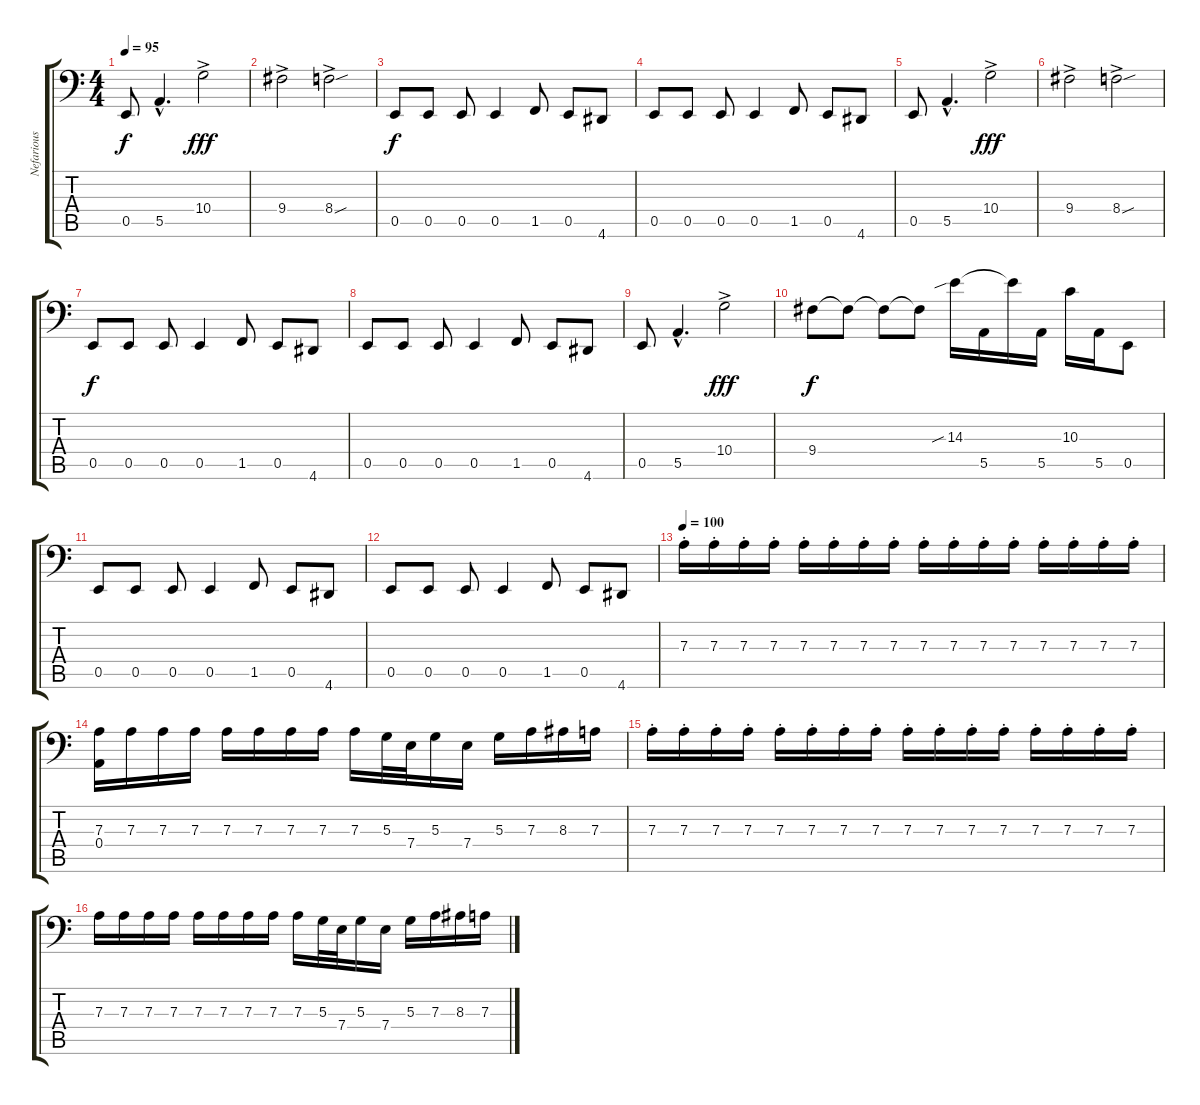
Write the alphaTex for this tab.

\track ("Nefarious" "Nefarious") {instrument electricbasspick}
\staff {score tabs}
\tuning (C3 G2 D2 A1 E1 B0) {hide}
\ts (4 4)
\tempo 95
\clef f4
\ks c
0.5.8{dy f} 5.5{hac}.4{d} 10.4{ac}.2{dy fff} |
9.4{ac}.2 8.4{sou ac}.2 |
0.5.8{dy f} 0.5.8 0.5.8 0.5.4 1.5.8 0.5.8 4.6.8 |
0.5.8 0.5.8 0.5.8 0.5.4 1.5.8 0.5.8 4.6.8 |
0.5.8 5.5{hac}.4{d} 10.4{ac}.2{dy fff} |
9.4{ac}.2 8.4{sou ac}.2 |
0.5.8{dy f} 0.5.8 0.5.8 0.5.4 1.5.8 0.5.8 4.6.8 |
0.5.8 0.5.8 0.5.8 0.5.4 1.5.8 0.5.8 4.6.8 |
0.5.8 5.5{hac}.4{d} 10.4{ac}.2{dy fff} |
9.4.8{dy f} 9.4{t}.8 9.4{t}.8 9.4{t}.8 14.3{sib}.16 5.5.16 14.3{t}.16 5.5.16 10.3.16 5.5.16 0.5.8 |
0.5.8 0.5.8 0.5.8 0.5.4 1.5.8 0.5.8 4.6.8 |
0.5.8 0.5.8 0.5.8 0.5.4 1.5.8 0.5.8 4.6.8 |
\tempo 100
7.3{st}.16 7.3{st}.16 7.3{st}.16 7.3{st}.16 7.3{st}.16 7.3{st}.16 7.3{st}.16 7.3{st}.16 7.3{st}.16 7.3{st}.16 7.3{st}.16 7.3{st}.16 7.3{st}.16 7.3{st}.16 7.3{st}.16 7.3{st}.16 |
(7.3 0.4).16 7.3.16 7.3.16 7.3.16 7.3.16 7.3.16 7.3.16 7.3.16 7.3.16 5.3.32 7.4.32 5.3.16 7.4.16 5.3.16 7.3.16 8.3.16 7.3.16 |
7.3{st}.16 7.3{st}.16 7.3{st}.16 7.3{st}.16 7.3{st}.16 7.3{st}.16 7.3{st}.16 7.3{st}.16 7.3{st}.16 7.3{st}.16 7.3{st}.16 7.3{st}.16 7.3{st}.16 7.3{st}.16 7.3{st}.16 7.3{st}.16 |
7.3.16 7.3.16 7.3.16 7.3.16 7.3.16 7.3.16 7.3.16 7.3.16 7.3.16 5.3.32 7.4.32 5.3.16 7.4.16 5.3.16 7.3.16 8.3.16 7.3.16
